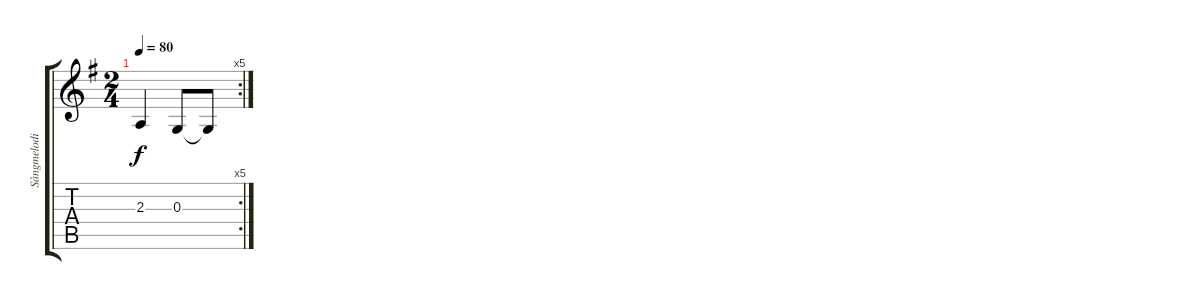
\track ("Sångmelodi Stämma" "Sångmelodi") {instrument viola}
\staff {score tabs}
\tuning (E4 B3 G3 D3 A2 E2) {hide}
\rc 5
\ts (2 4)
\tempo 80
\clef g2
\ks g
2.3.4{dy f} 0.3.8 0.3{t}.8
